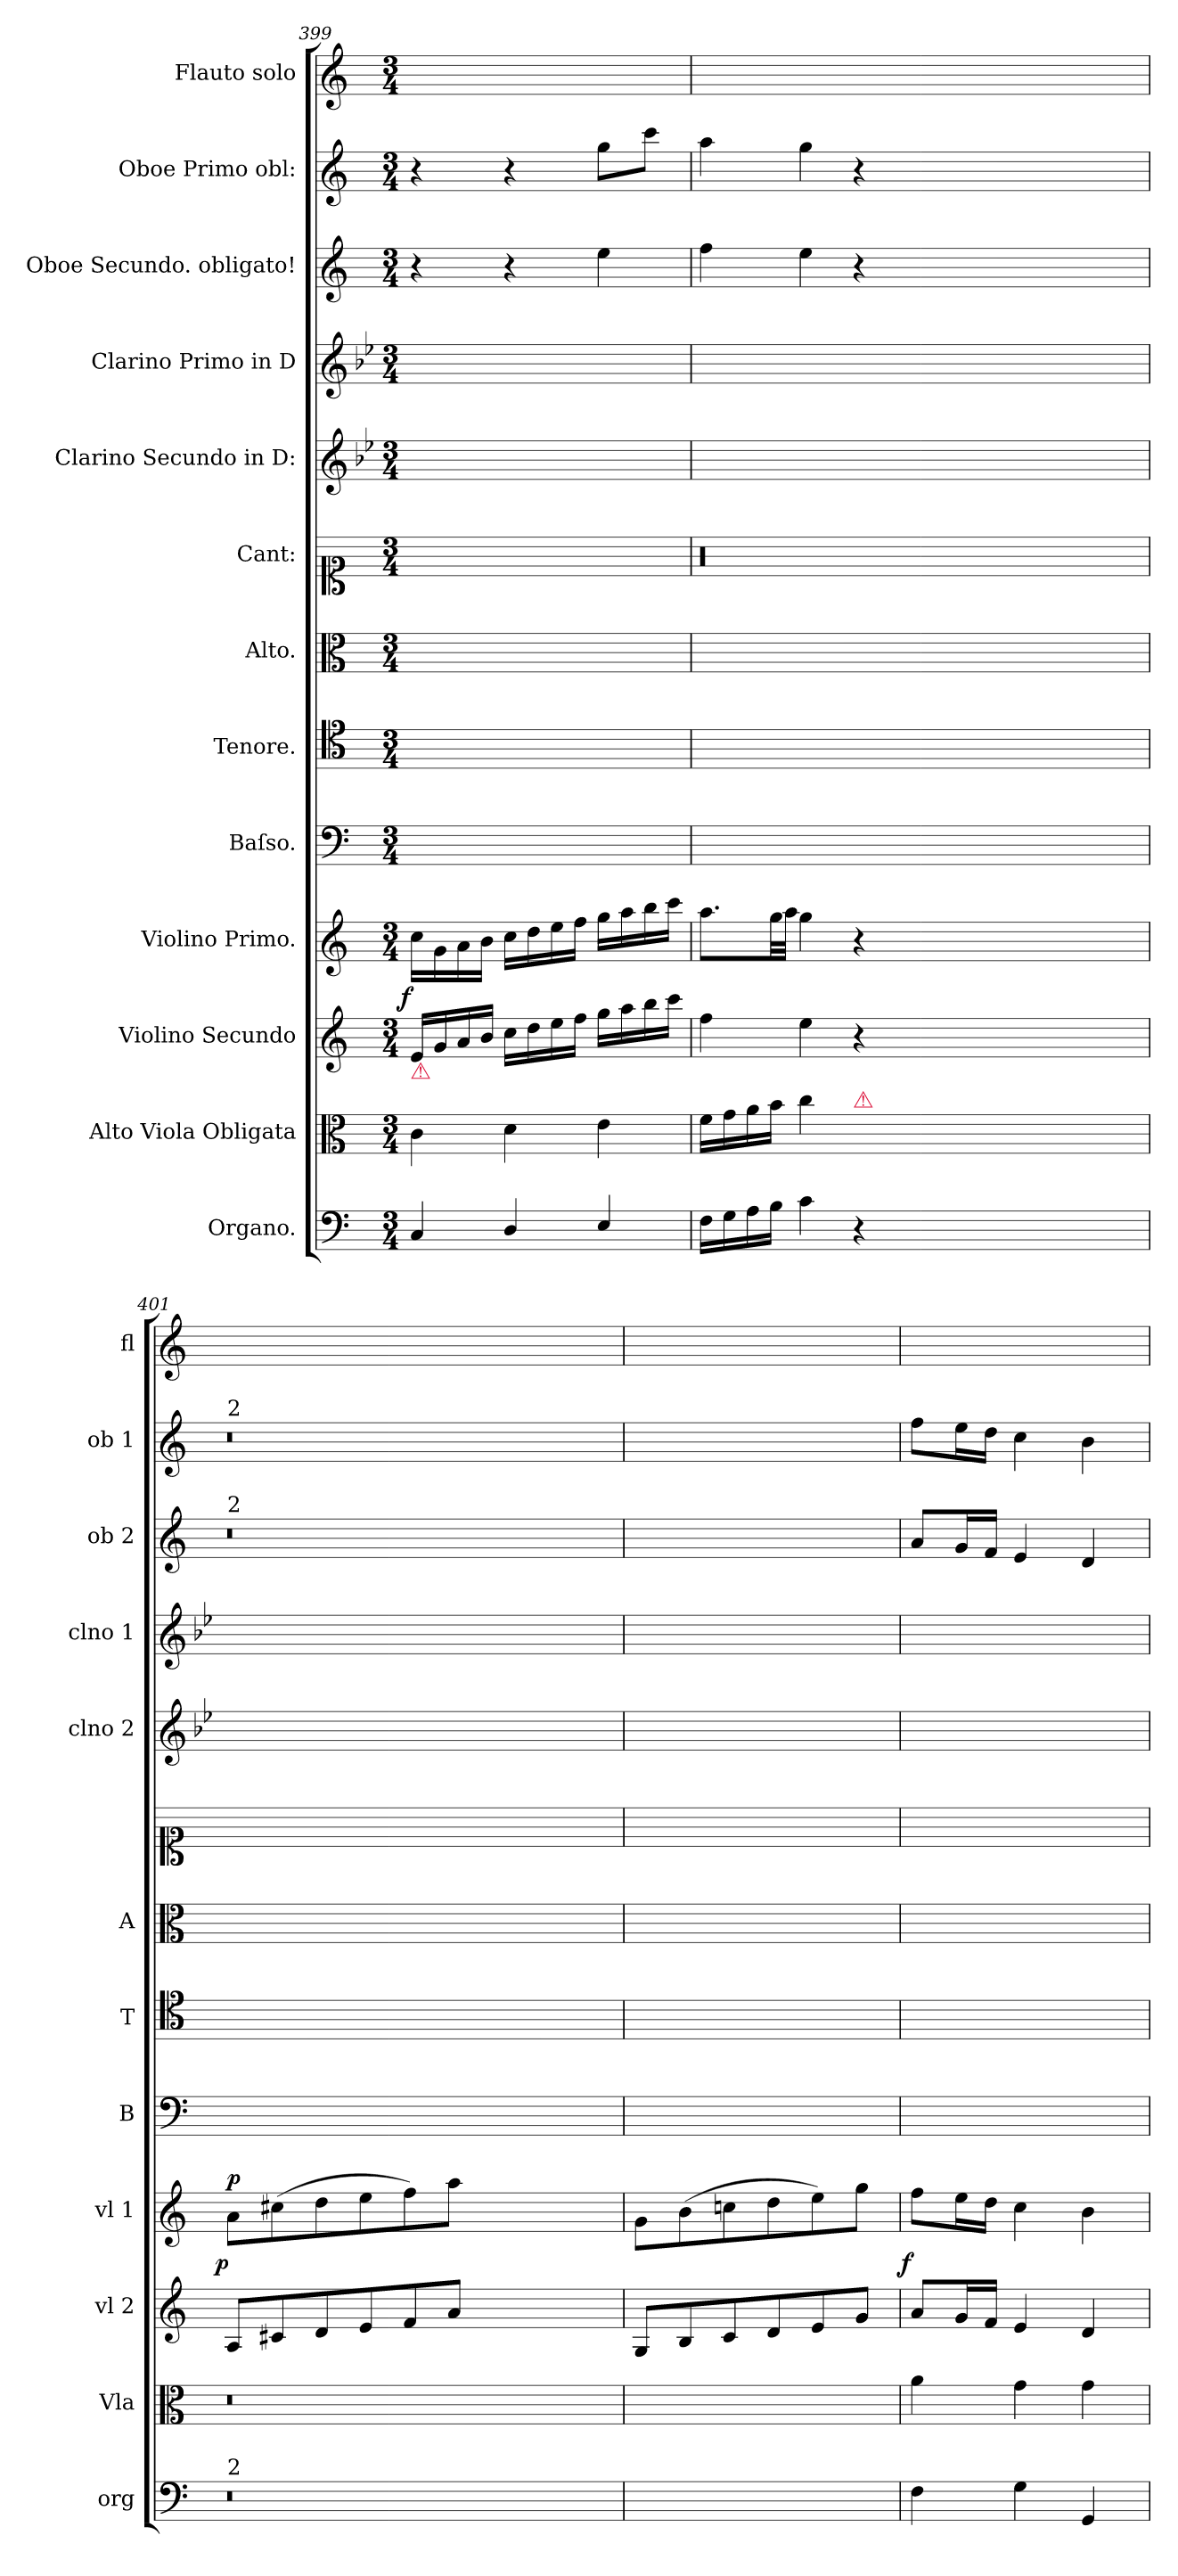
**kern	**kern	**kern	**dynam	**kern	**dynam	**kern	**kern	**kern	**kern	**kern	**kern	**kern	**kern	**kern
*part13	*part12	*part11	*part11	*part10	*part10	*part9	*part8	*part7	*part6	*part5	*part4	*part3	*part2	*part1
*staff13	*staff12	*staff11	*staff11	*staff10	*staff10	*staff9	*staff8	*staff7	*staff6	*staff5	*staff4	*staff3	*staff2	*staff1
*I"Organo.	*I"Alto Viola Obligata	*I"Violino Secundo	*	*I"Violino Primo.	*	*I"Baſso.	*I"Tenore.	*I"Alto.	*I"Cant:	*I"Clarino Secundo in D:	*I"Clarino Primo in D	*I"Oboe Secundo. obligato!	*I"Oboe Primo obl:	*I"Flauto solo
*I'org	*I'Vla	*I'vl 2	*	*I'vl 1	*	*I'B	*I'T	*I'A	*	*I'clno 2	*I'clno 1	*I'ob 2	*I'ob 1	*I'fl
*clefF4	*clefC3	*clefG2	*	*clefG2	*	*clefF4	*clefC4	*clefC3	*clefC1	*clefG2	*clefG2	*clefG2	*clefG2	*clefG2
*	*	*	*	*	*	*	*	*	*	*ITrd-1c-2	*ITrd-1c-2	*	*	*
*k[]	*k[]	*k[]	*	*k[]	*	*k[]	*k[]	*k[]	*k[]	*k[]	*k[]	*k[]	*k[]	*k[]
*C:	*C:	*C:	*	*C:	*	*C:	*C:	*C:	*C:	*C:	*C:	*C:	*C:	*C:
*M3/4	*M3/4	*M3/4	*	*M3/4	*	*M3/4	*M3/4	*M3/4	*M3/4	*M3/4	*M3/4	*M3/4	*M3/4	*M3/4
=399	=399	=399	=399	=399	=399	=399	=399	=399	=399	=399	=399	=399	=399	=399
!	!	!LO:TX:b:color=crimson:t=⚠	!	!	!	!	!	!	!	!	!	!	!	!
!	!	!	!LO:DY:a:rj	!	!	!	!	!	!	!	!	!	!	!
4C/	4c\	16e/LL	f	16cc\LL	.	2.ryy	2.ryy	2.ryy	2.ryy	2.ryy	2.ryy	4r	4r	2.ryy
.	.	16g/	.	16g\	.	.	.	.	.	.	.	.	.	.
.	.	16a/	.	16a\	.	.	.	.	.	.	.	.	.	.
.	.	16b/JJ	.	16b\JJ	.	.	.	.	.	.	.	.	.	.
4D/	4d\	16cc\LL	.	16cc\LL	.	.	.	.	.	.	.	4r	4r	.
.	.	16dd\	.	16dd\	.	.	.	.	.	.	.	.	.	.
.	.	16ee\	.	16ee\	.	.	.	.	.	.	.	.	.	.
.	.	16ff\JJ	.	16ff\JJ	.	.	.	.	.	.	.	.	.	.
4E/	4e\	16gg\LL	.	16gg\LL	.	.	.	.	.	.	.	4ee\	8gg\L	.
.	.	16aa\	.	16aa\	.	.	.	.	.	.	.	.	.	.
.	.	16bb\	.	16bb\	.	.	.	.	.	.	.	.	8ccc\J	.
.	.	16ccc\JJ	.	16ccc\JJ	.	.	.	.	.	.	.	.	.	.
=400	=400	=400	=400	=400	=400	=400	=400	=400	=400	=400	=400	=400	=400	=400
!	!	!	!	!	!	!	!	!	!LO:N:vis=00	!	!	!	!	!
16F\LL	16f\LL	4ff\	.	8.aa\L	.	2.ryy	2.ryy	2.ryy	0.r	2.ryy	2.ryy	4ff\	4aa\	2.ryy
16G\	16g\	.	.	.	.	.	.	.	.	.	.	.	.	.
16A\	16a\	.	.	.	.	.	.	.	.	.	.	.	.	.
16B\JJ	16b\JJ	.	.	32gg\LL	.	.	.	.	.	.	.	.	.	.
.	.	.	.	32aa\JJJ	.	.	.	.	.	.	.	.	.	.
4c\	4cc\	4ee\	.	4gg\	.	.	.	.	.	.	.	4ee\	4gg\	.
!	!LO:TX:a:color=crimson:t=⚠	!	!	!	!	!	!	!	!	!	!	!	!	!
4r	4ryy	4r	.	4r	.	.	.	.	.	.	.	4r	4r	.
0ryy	0ryy	0ryy	.	0ryy	.	0ryy	0ryy	0ryy	.	0ryy	0ryy	0ryy	0ryy	0ryy
4ryy	4ryy	4ryy	.	4ryy	.	4ryy	4ryy	4ryy	.	4ryy	4ryy	4ryy	4ryy	4ryy
=401	=401	=401	=401	=401	=401	=401	=401	=401	=401	=401	=401	=401	=401	=401
!	!	!	!	!	!	!	!	!	!	!	!	!	!LO:TX:a:t=2	!
!	!	!	!	!	!	!	!	!	!	!	!	!LO:TX:a:t=2	!	!
!LO:TX:a:t=2	!	!	!	!	!	!	!	!	!	!	!	!	!	!
!LO:N:vis=0	!LO:N:vis=0	!	!LO:DY:a:rj	!	!LO:DY:a	!	!	!	!	!	!	!LO:N:vis=0	!LO:N:vis=0	!
1.r	1.r	8A/L	p	8a\L	p	2.ryy	2.ryy	2.ryy	1.ryy	2.ryy	2.ryy	1.r	1.r	2.ryy
.	.	8c#X/	.	(>8cc#X\	.	.	.	.	.	.	.	.	.	.
.	.	8d/	.	8dd\	.	.	.	.	.	.	.	.	.	.
.	.	8e/	.	8ee\	.	.	.	.	.	.	.	.	.	.
.	.	8f/	.	8ff\)	.	.	.	.	.	.	.	.	.	.
.	.	8a/J	.	8aa\J	.	.	.	.	.	.	.	.	.	.
.	.	2.ryy	.	2.ryy	.	2.ryy	2.ryy	2.ryy	.	2.ryy	2.ryy	.	.	2.ryy
=402	=402	=402	=402	=402	=402	=402	=402	=402	=402	=402	=402	=402	=402	=402
2.ryy	2.ryy	8G/L	.	8g\L	.	2.ryy	2.ryy	2.ryy	2.ryy	2.ryy	2.ryy	2.ryy	2.ryy	2.ryy
.	.	8B/	.	(>8b\	.	.	.	.	.	.	.	.	.	.
.	.	8c/	.	8ccn\	.	.	.	.	.	.	.	.	.	.
.	.	8d/	.	8dd\	.	.	.	.	.	.	.	.	.	.
.	.	8e/	.	8ee\)	.	.	.	.	.	.	.	.	.	.
.	.	8g/J	.	8gg\J	.	.	.	.	.	.	.	.	.	.
=403	=403	=403	=403	=403	=403	=403	=403	=403	=403	=403	=403	=403	=403	=403
!	!	!	!LO:DY:a:rj	!	!	!	!	!	!	!	!	!	!	!
4F\	4a\	8a/L	f	8ff\L	.	2.ryy	2.ryy	2.ryy	2.ryy	2.ryy	2.ryy	8a/L	8ff\L	2.ryy
.	.	16g/L	.	16ee\L	.	.	.	.	.	.	.	16g/L	16ee\L	.
.	.	16f/JJ	.	16dd\JJ	.	.	.	.	.	.	.	16f/JJ	16dd\JJ	.
4G\	4g\	4e/	.	4cc\	.	.	.	.	.	.	.	4e/	4cc\	.
4GG/	4g\	4d/	.	4b\	.	.	.	.	.	.	.	4d/	4b\	.
=	=	=	=	=	=	=	=	=	=	=	=	=	=	=
*-	*-	*-	*-	*-	*-	*-	*-	*-	*-	*-	*-	*-	*-	*-
